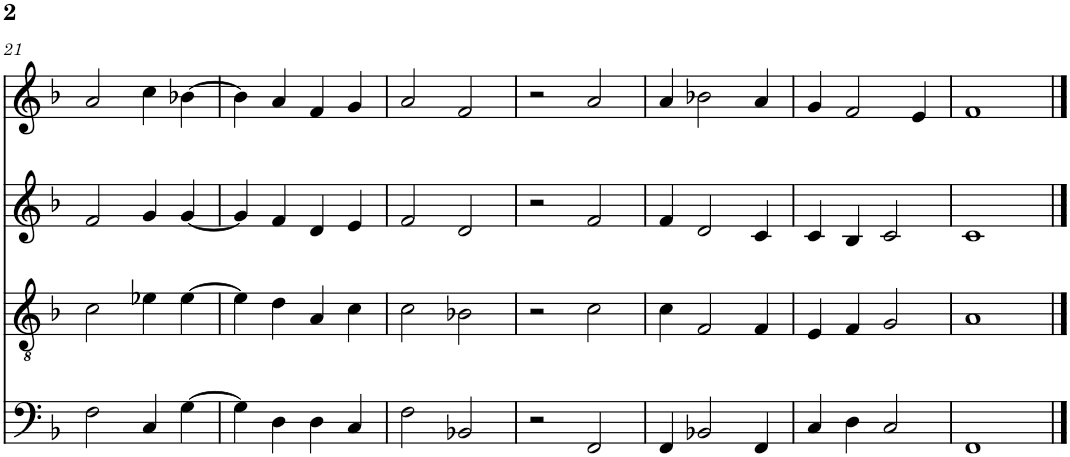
**kern	**kern	**kern	**kern
*part4	*part3	*part2	*part1
*staff4	*staff3	*staff2	*staff1
*I"Piano	*I"Piano	*I"Piano	*I"Piano
*I'Pno	*I'Pno	*I'Pno	*I'Pno
!!LO:PB:g=z
*clefF4	*clefGv2	*clefG2	*clefG2
*k[b-]	*k[b-]	*k[b-]	*k[b-]
*M4/4	*M4/4	*M4/4	*M4/4
=21	=21	=21	=21
2F\	2c\	2f/	2a/
4C/	4e-X\	4g/	4cc\
[4G\	[4e-\	[4g/	[4b-X\
=22	=22	=22	=22
4G\]	4e-\]	4g/]	4b-\]
4D\	4d\	4f/	4a/
4D\	4A/	4d/	4f/
4C/	4c\	4e/	4g/
=23	=23	=23	=23
2F\	2c\	2f/	2a/
2BB-X/	2B-X\	2d/	2f/
=24	=24	=24	=24
2r	2r	2r	2r
2FF/	2c\	2f/	2a/
=25	=25	=25	=25
4FF/	4c\	4f/	4a/
2BB-X/	2F/	2d/	2b-X\
4FF/	4F/	4c/	4a/
=26	=26	=26	=26
4C/	4E/	4c/	4g/
4D\	4F/	4B-/	2f/
2C/	2G/	2c/	.
.	.	.	4e/
=27	=27	=27	=27
1FF	1A	1c	1f
==	==	==	==
*-	*-	*-	*-
